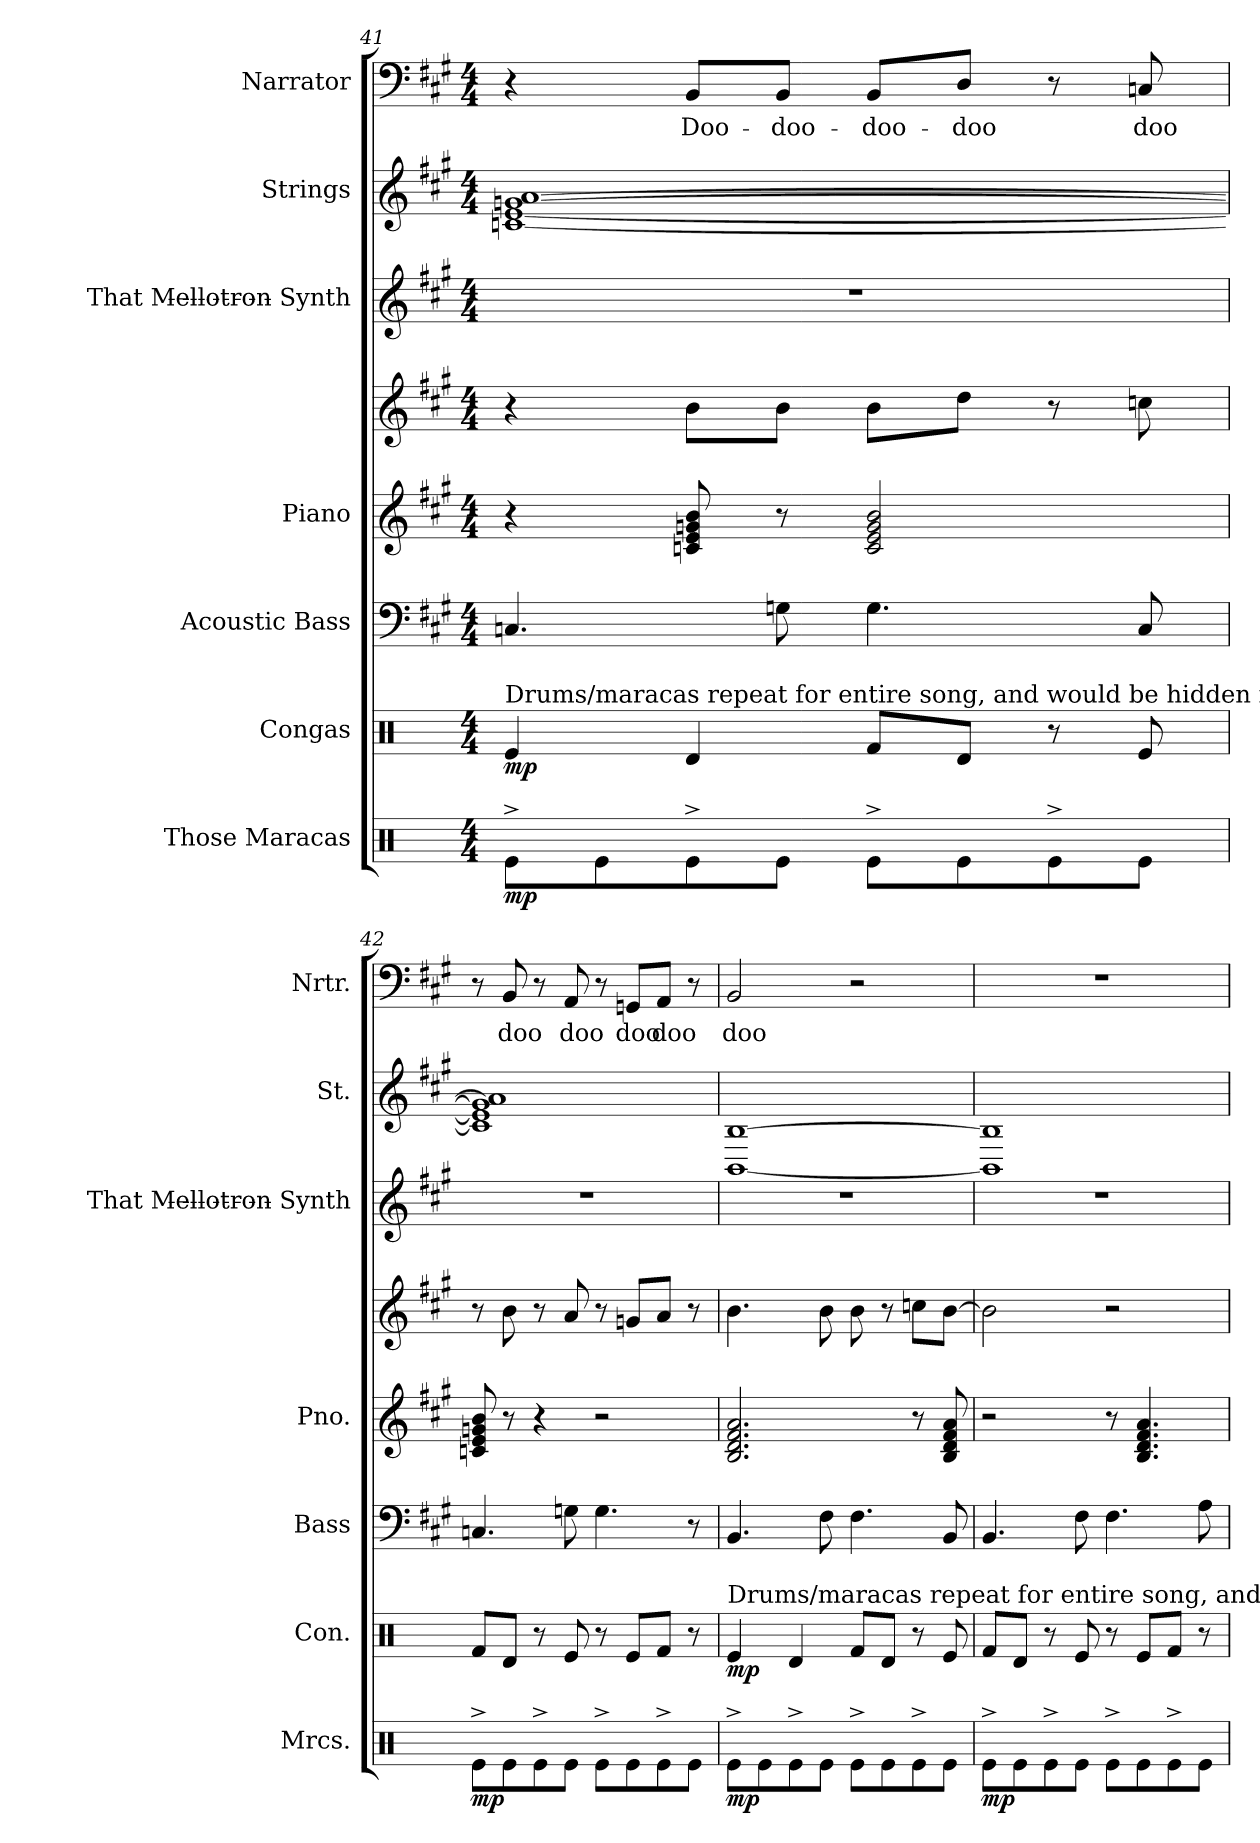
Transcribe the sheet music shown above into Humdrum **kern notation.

**kern	**dynam	**kern	**dynam	**kern	**kern	**kern	**kern	**kern	**kern	**text
*part7	*part7	*part6	*part6	*part5	*part4	*part4	*part3	*part2	*part1	*part1
*staff8	*staff8	*staff7	*staff7	*staff6	*staff5	*staff4	*staff3	*staff2	*staff1	*staff1
*I"Those Maracas	*	*I"Congas	*	*I"Acoustic Bass	*I"Piano	*	*I"That M̵e̵l̵l̵o̵t̵r̵o̵n̵ Synth	*I"Strings	*I"Narrator	*
*I'Mrcs.	*	*I'Con.	*	*I'Bass	*I'Pno.	*	*I'That M̵e̵l̵l̵o̵t̵r̵o̵n̵ Synth	*I'St.	*I'Nrtr.	*
!!LO:PB:g=z
*clefX	*	*clefX	*	*clefF4	*clefG2	*clefG2	*clefG2	*clefG2	*clefF4	*
*	*	*	*	*ITrd7c12	*	*	*	*	*	*
*k[]	*	*k[]	*	*k[f#c#g#]	*k[f#c#g#]	*k[f#c#g#]	*k[f#c#g#]	*k[f#c#g#]	*k[f#c#g#]	*
*M4/4	*	*M4/4	*	*M4/4	*M4/4	*M4/4	*M4/4	*M4/4	*M4/4	*
=41	=41	=41	=41	=41	=41	=41	=41	=41	=41	=41
!	!	!LO:TX:a:t=Drums/maracas repeat for entire song, and would be hidden if MS4 wasn't MS4.	!	!	!	!	!	!	!	!
!	!LO:DY:b	!	!LO:DY:b	!	!	!	!	!	!	!
8Re^\L	mp	4Re/	mp	4.CCn/	4r	4r	1r	[1cn [1e [1gn [1a	4r	.
8Re\	.	.	.	.	.	.	.	.	.	.
!	!	!	!	!	!	!	!	!	!	!LO:LY:b
8Re^\	.	4Rd/	.	.	8cn/ 8e/ 8gn/ 8b/	8b\L	.	.	8BB/L	Doo-
!	!	!	!	!	!	!	!	!	!	!LO:LY:b
8Re\J	.	.	.	8GGn\	8r	8b\J	.	.	8BB/J	-doo-
!	!	!	!	!	!	!	!	!	!	!LO:LY:b
8Re^\L	.	8Rf/L	.	4.GG\	2c/ 2e/ 2g/ 2b/	8b\L	.	.	8BB/L	-doo-
!	!	!	!	!	!	!	!	!	!	!LO:LY:b
8Re\	.	8Rd/J	.	.	.	8dd\J	.	.	8D/J	-doo
8Re^\	.	8r	.	.	.	8r	.	.	8r	.
!	!	!	!	!	!	!	!	!	!	!LO:LY:b
8Re\J	.	8Re/	.	8CC/	.	8ccn\	.	.	8Cn/	doo
=42	=42	=42	=42	=42	=42	=42	=42	=42	=42	=42
!	!LO:DY:b	!	!	!	!	!	!	!	!	!
8Re^\L	mp	8Rf/L	.	4.CCn/	8cn/ 8e/ 8gn/ 8b/	8r	1r	1c] 1e] 1g] 1a]	8r	.
!	!	!	!	!	!	!	!	!	!	!LO:LY:b
8Re\	.	8Rd/J	.	.	8r	8b\	.	.	8BB/	doo
8Re^\	.	8r	.	.	4r	8r	.	.	8r	.
!	!	!	!	!	!	!	!	!	!	!LO:LY:b
8Re\J	.	8Re/	.	8GGn\	.	8a/	.	.	8AA/	doo
8Re^\L	.	8r	.	4.GG\	2r	8r	.	.	8r	.
!	!	!	!	!	!	!	!	!	!	!LO:LY:b
8Re\	.	8Re/L	.	.	.	8gn/L	.	.	8GGn/L	doo-
!	!	!	!	!	!	!	!	!	!	!LO:LY:b
8Re^\	.	8Rf/J	.	.	.	8a/J	.	.	8AA/J	-doo
8Re\J	.	8r	.	8r	.	8r	.	.	8r	.
=43	=43	=43	=43	=43	=43	=43	=43	=43	=43	=43
!	!	!LO:TX:a:t=Drums/maracas repeat for entire song, and would be hidden if MS4 wasn't MS4.	!	!	!	!	!	!	!	!
!	!LO:DY:b	!	!LO:DY:b	!	!	!	!	!	!	!LO:LY:b
8Re^\L	mp	4Re/	mp	4.BBB/	2.B/ 2.d/ 2.f#/ 2.a/	4.b\	1r	[1BB [1B	2BB/	doo
8Re\	.	.	.	.	.	.	.	.	.	.
8Re^\	.	4Rd/	.	.	.	.	.	.	.	.
8Re\J	.	.	.	8FF#\	.	8b\	.	.	.	.
8Re^\L	.	8Rf/L	.	4.FF#\	.	8b\	.	.	2r	.
8Re\	.	8Rd/J	.	.	.	8r	.	.	.	.
8Re^\	.	8r	.	.	8r	8ccn\L	.	.	.	.
8Re\J	.	8Re/	.	8BBB/	8B/ 8d/ 8f#/ 8a/	[8b\J	.	.	.	.
=44	=44	=44	=44	=44	=44	=44	=44	=44	=44	=44
!	!LO:DY:b	!	!	!	!	!	!	!	!	!
8Re^\L	mp	8Rf/L	.	4.BBB/	2r	2b\]	1r	1BB] 1B]	1r	.
8Re\	.	8Rd/J	.	.	.	.	.	.	.	.
8Re^\	.	8r	.	.	.	.	.	.	.	.
8Re\J	.	8Re/	.	8FF#\	.	.	.	.	.	.
8Re^\L	.	8r	.	4.FF#\	8r	2r	.	.	.	.
8Re\	.	8Re/L	.	.	4.B/ 4.d/ 4.f#/ 4.a/	.	.	.	.	.
8Re^\	.	8Rf/J	.	.	.	.	.	.	.	.
8Re\J	.	8r	.	8AA\	.	.	.	.	.	.
=	=	=	=	=	=	=	=	=	=	=
*-	*-	*-	*-	*-	*-	*-	*-	*-	*-	*-
